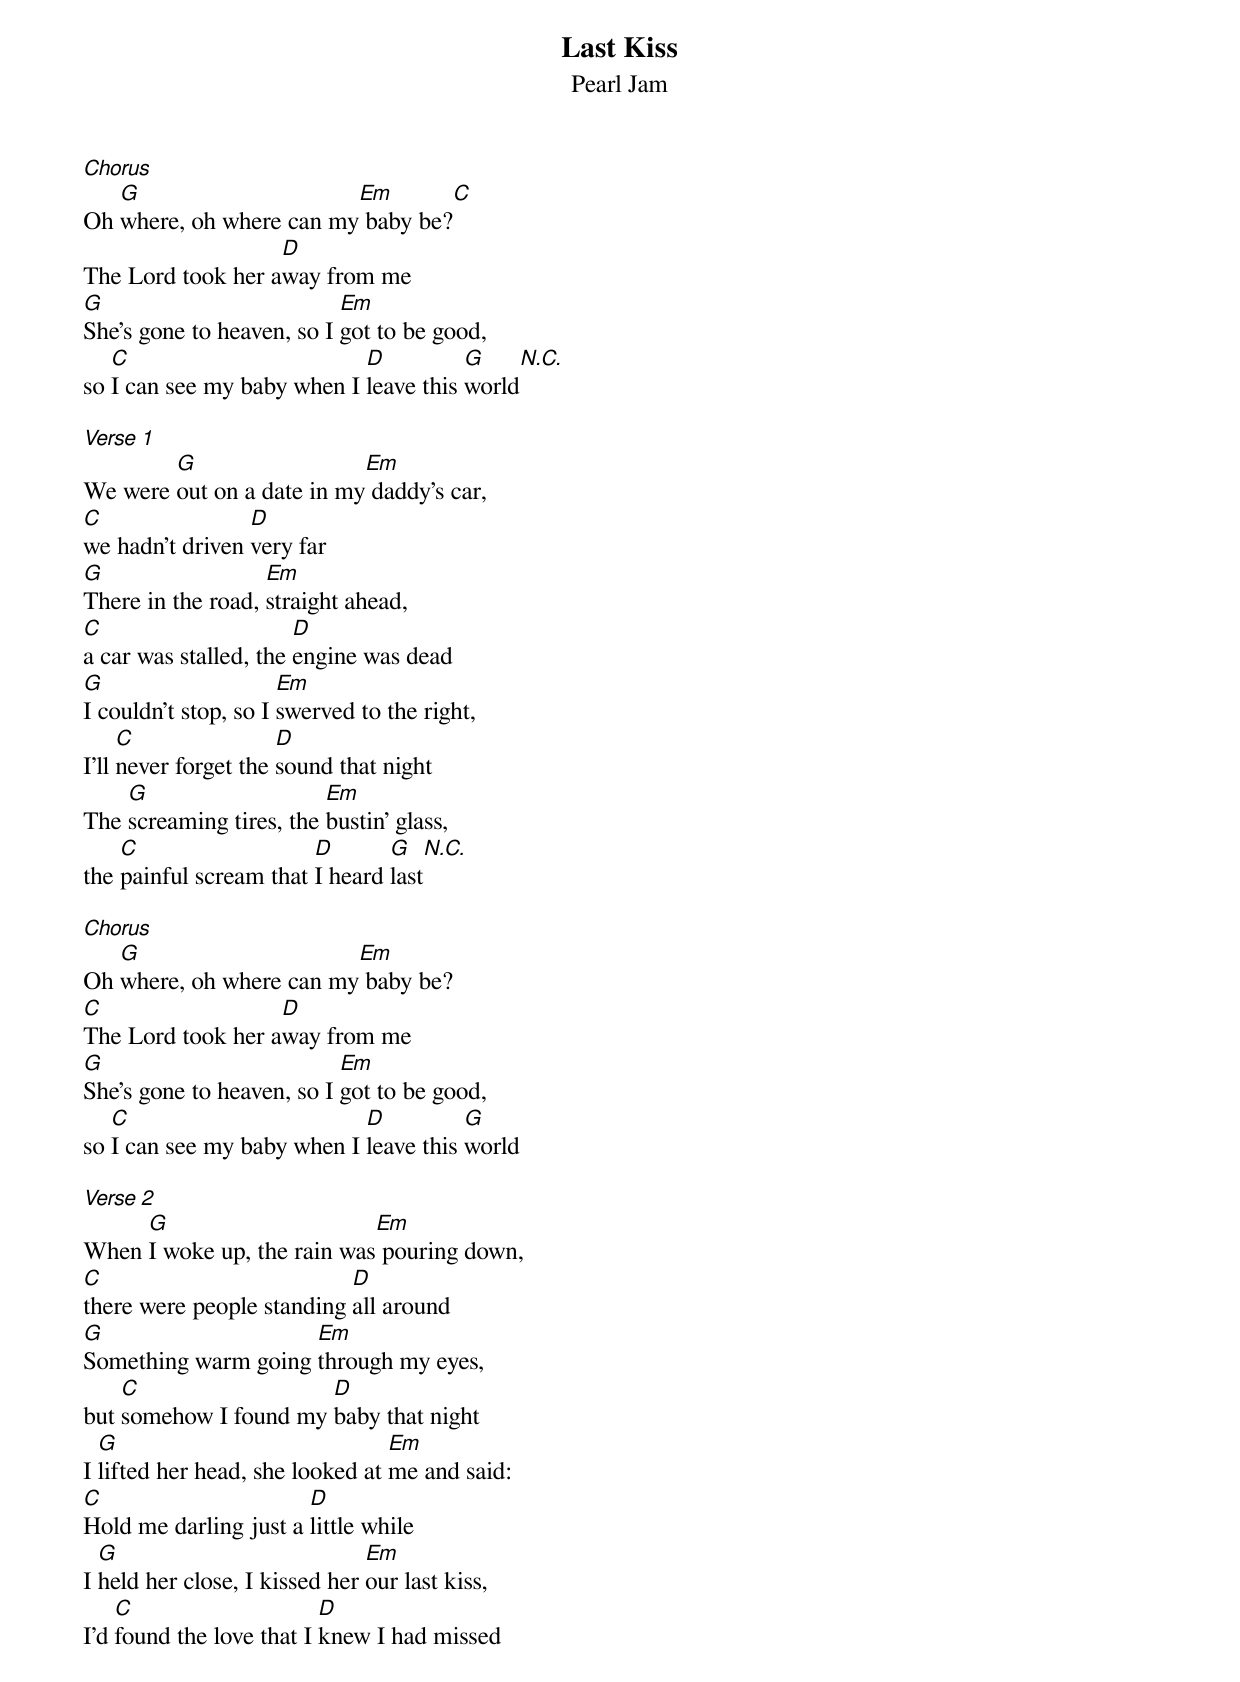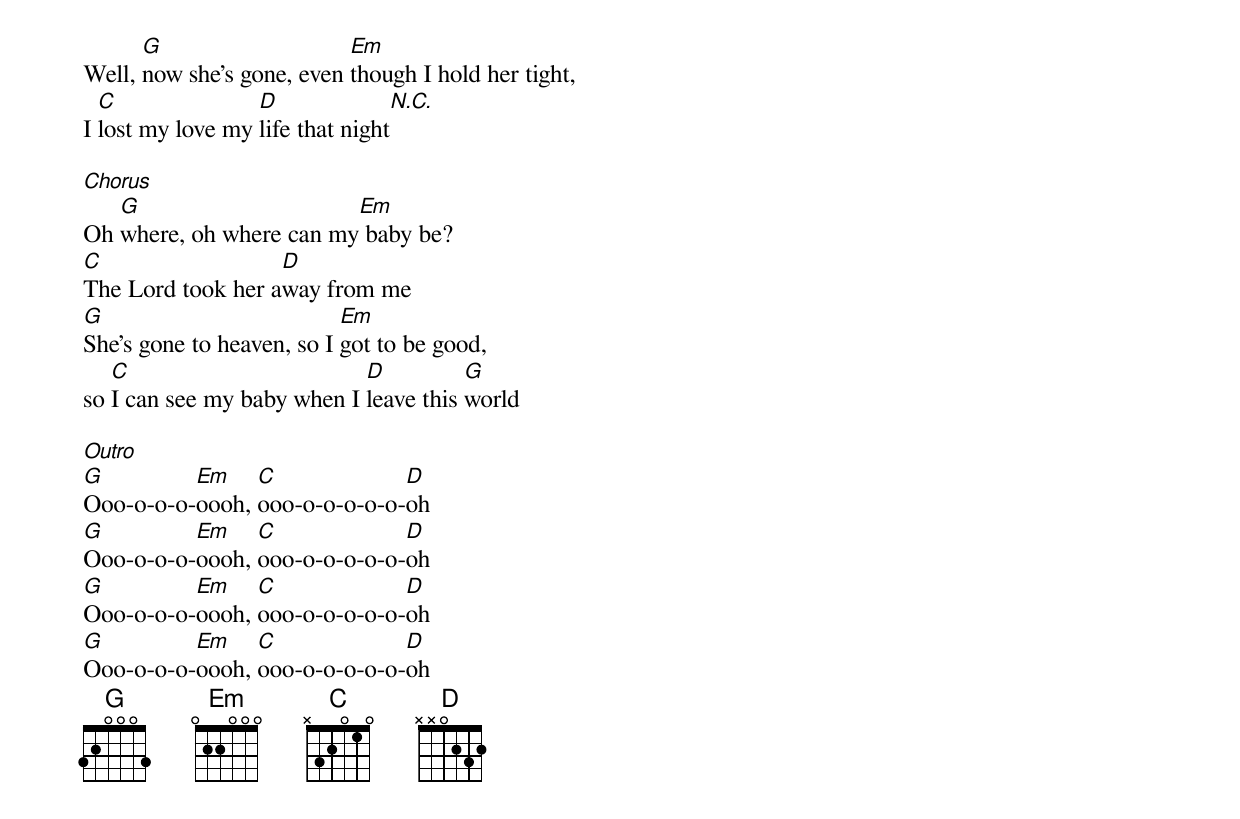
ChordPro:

{title:Last Kiss}
{subtitle:Pearl Jam}
[Chorus]
Oh [G]where, oh where can my[Em] baby be?[C]
The Lord took her a[D]way from me
[G]She's gone to heaven, so I [Em]got to be good,
so [C]I can see my baby when I [D]leave this [G]world[N.C.]

[Verse 1]
We were [G]out on a date in my[Em] daddy's car,
[C]we hadn't driven [D]very far
[G]There in the road, [Em]straight ahead,
[C]a car was stalled, the [D]engine was dead
[G]I couldn't stop, so I [Em]swerved to the right,
I’ll [C]never forget the [D]sound that night
The [G]screaming tires, the [Em]bustin' glass,
the [C]painful scream that [D]I heard [G]last[N.C.]

[Chorus]
Oh [G]where, oh where can my[Em] baby be?
[C]The Lord took her a[D]way from me
[G]She's gone to heaven, so I [Em]got to be good,
so [C]I can see my baby when I [D]leave this [G]world

[Verse 2]
When [G]I woke up, the rain was[Em] pouring down,
[C]there were people standing [D]all around
[G]Something warm going [Em]through my eyes,
but [C]somehow I found my [D]baby that night
I [G]lifted her head, she looked at [Em]me and said:
[C]Hold me darling just a [D]little while
I [G]held her close, I kissed her [Em]our last kiss,
I'd [C]found the love that I [D]knew I had missed
Well, [G]now she's gone, even [Em]though I hold her tight,
I [C]lost my love my [D]life that night[N.C.]

[Chorus]
Oh [G]where, oh where can my[Em] baby be?
[C]The Lord took her a[D]way from me
[G]She's gone to heaven, so I [Em]got to be good,
so [C]I can see my baby when I [D]leave this [G]world

[Outro]
[G]Ooo-o-o-o-[Em]oooh, [C]ooo-o-o-o-o-o-[D]oh
[G]Ooo-o-o-o-[Em]oooh, [C]ooo-o-o-o-o-o-[D]oh
[G]Ooo-o-o-o-[Em]oooh, [C]ooo-o-o-o-o-o-[D]oh
[G]Ooo-o-o-o-[Em]oooh, [C]ooo-o-o-o-o-o-[D]oh
